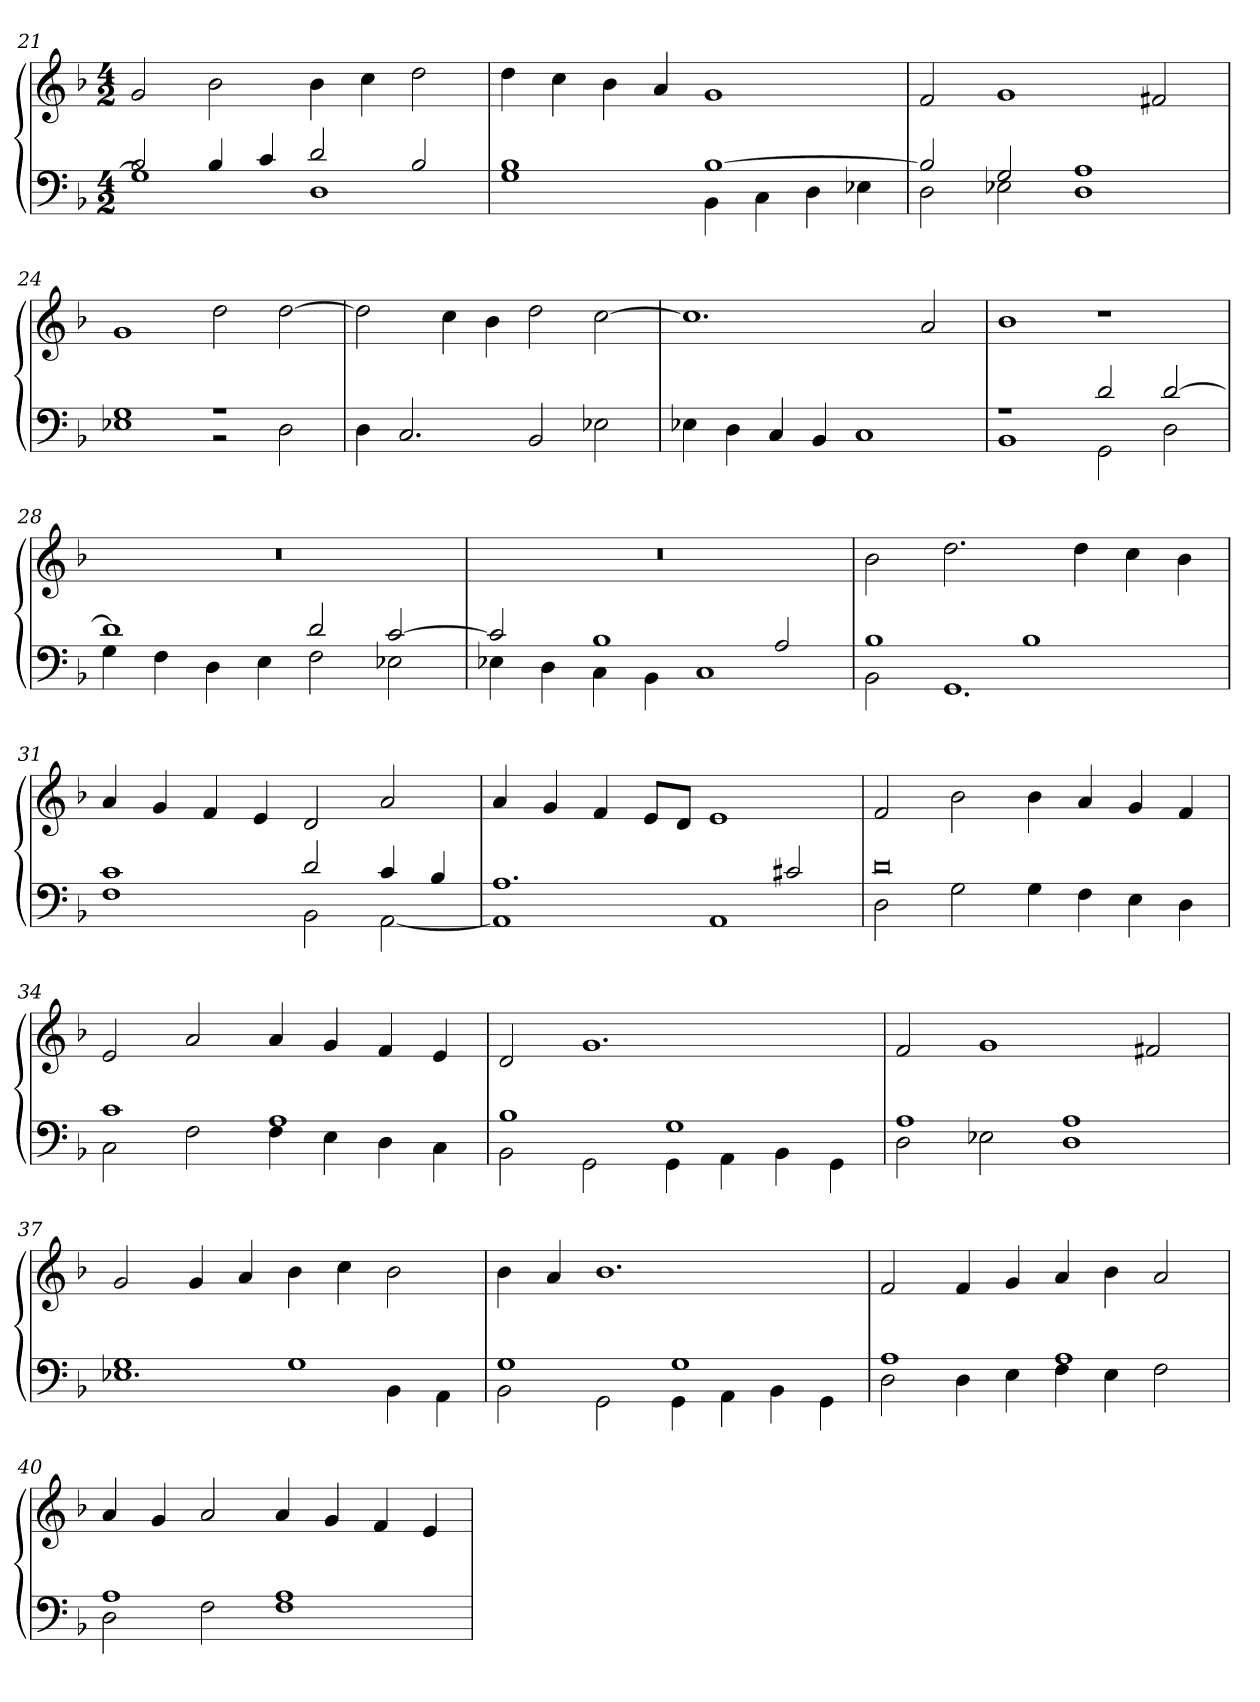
**kern	**kern
*part1	*part1
*staff2	*staff1
*clefF4	*clefG2
*k[b-]	*k[b-]
*M4/2	*M4/2
=21	=21
*^	*
2B-	1G]	2g
4B-	.	2b-
4c	.	.
2d	1D	4b-
.	.	4cc
2B-	.	2dd
=22	=22	=22
1B-	1G	4dd
.	.	4cc
.	.	4b-
.	.	4a
[1B-	4BB-	1g
.	4C	.
.	4D	.
.	4E-X	.
=23	=23	=23
2B-]	2D	2f
2G	2E-X	1g
1A	1D	.
.	.	2f#X
=24	=24	=24
1G	1E-X	1g
1rA	2rBB	2dd
.	2D	[2dd
*v	*v	*
=25	=25
4D	2dd]
2.C	.
.	4cc
.	4b-
2BB-	2dd
2E-X	[2cc
=26	=26
4E-X	1.cc]
4D	.
4C	.
4BB-	.
1C	.
.	2a
=27	=27
*^	*
1rA	1BB-	1b-
2d	2GG	1r
[2d	2D	.
=28	=28	=28
1d]	4G	0r
.	4F	.
.	4D	.
.	4E	.
2d	2F	.
[2c	2E-X	.
=29	=29	=29
2c]	4E-X	0r
.	4D	.
1B-	4C	.
.	4BB-	.
.	1C	.
2A	.	.
=30	=30	=30
1B-	2BB-	2b-
.	1.GG	2.dd
1B-	.	.
.	.	4dd
.	.	4cc
.	.	4b-
=31	=31	=31
1c	1F	4a
.	.	4g
.	.	4f
.	.	4e
2d	2BB-	2d
4c	[2AA	2a
4B-	.	.
=32	=32	=32
1.A	1AA]	4a
.	.	4g
.	.	4f
.	.	8e/L
.	.	8d/J
.	1AA	1e
2c#X	.	.
=33	=33	=33
0d	2D	2f
.	2G	2b-
.	4G	4b-
.	4F	4a
.	4E	4g
.	4D	4f
=34	=34	=34
1c	2C	2e
.	2F	2a
1A	4F	4a
.	4E	4g
.	4D	4f
.	4C	4e
=35	=35	=35
1B-	2BB-	2d
.	2GG	1.g
1G	4GG	.
.	4AA	.
.	4BB-	.
.	4GG	.
=36	=36	=36
1A	2D	2f
.	2E-X	1g
1A	1D	.
.	.	2f#X
=37	=37	=37
1G	1.E-X	2g
.	.	4g
.	.	4a
1G	.	4b-
.	.	4cc
.	4BB-	2b-
.	4AA	.
=38	=38	=38
1G	2BB-	4b-
.	.	4a
.	2GG	1.b-
1G	4GG	.
.	4AA	.
.	4BB-	.
.	4GG	.
=39	=39	=39
1A	2D	2f
.	4D	4f
.	4E	4g
1A	4F	4a
.	4E	4b-
.	2F	2a
=40	=40	=40
1A	2D	4a
.	.	4g
.	2F	2a
1A	1F	4a
.	.	4g
.	.	4f
.	.	4e
*v	*v	*
=	=
*-	*-
